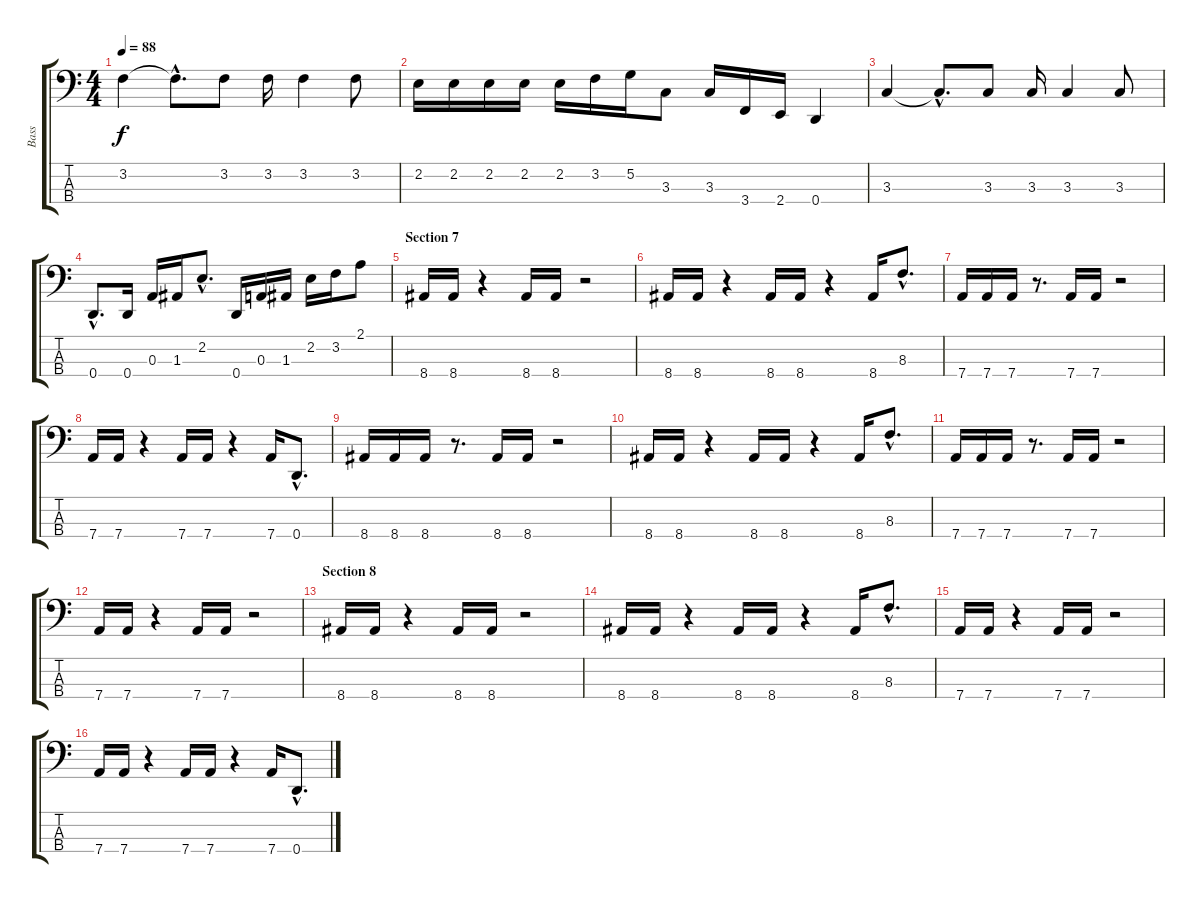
\track ("Bass" "Bass") {instrument electricbassfinger}
\staff {score tabs}
\tuning (G2 D2 A1 D1) {hide}
\ts (4 4)
\tempo 88
\clef f4
\ks c
3.2.4{dy f} 3.2{hac t}.8{d} 3.2.8 3.2.16 3.2.4 3.2.8 |
2.2.16 2.2.16 2.2.16 2.2.16 2.2.16 3.2.16 5.2.16 3.3.8 3.3.16 3.4.16 2.4.16 0.4.4 |
3.3.4 3.3{hac t}.8{d} 3.3.8 3.3.16 3.3.4 3.3.8 |
0.4{hac}.8{d} 0.4.16 0.3.16 1.3.16 2.2{hac}.8{d} 0.4.16 0.3.16 1.3.16 2.2.16 3.2.16 2.1.8 |
\section ("" "Section 7")
8.4.16 8.4.16 r.4 8.4.16 8.4.16 r.2 |
8.4.16 8.4.16 r.4 8.4.16 8.4.16 r.4 8.4.16 8.3{hac}.8{d} |
7.4.16 7.4.16 7.4.16 r.8{d} 7.4.16 7.4.16 r.2 |
7.4.16 7.4.16 r.4 7.4.16 7.4.16 r.4 7.4.16 0.4{hac}.8{d} |
8.4.16 8.4.16 8.4.16 r.8{d} 8.4.16 8.4.16 r.2 |
8.4.16 8.4.16 r.4 8.4.16 8.4.16 r.4 8.4.16 8.3{hac}.8{d} |
7.4.16 7.4.16 7.4.16 r.8{d} 7.4.16 7.4.16 r.2 |
7.4.16 7.4.16 r.4 7.4.16 7.4.16 r.2 |
\section ("" "Section 8")
8.4.16 8.4.16 r.4 8.4.16 8.4.16 r.2 |
8.4.16 8.4.16 r.4 8.4.16 8.4.16 r.4 8.4.16 8.3{hac}.8{d} |
7.4.16 7.4.16 r.4 7.4.16 7.4.16 r.2 |
7.4.16 7.4.16 r.4 7.4.16 7.4.16 r.4 7.4.16 0.4{hac}.8{d}
